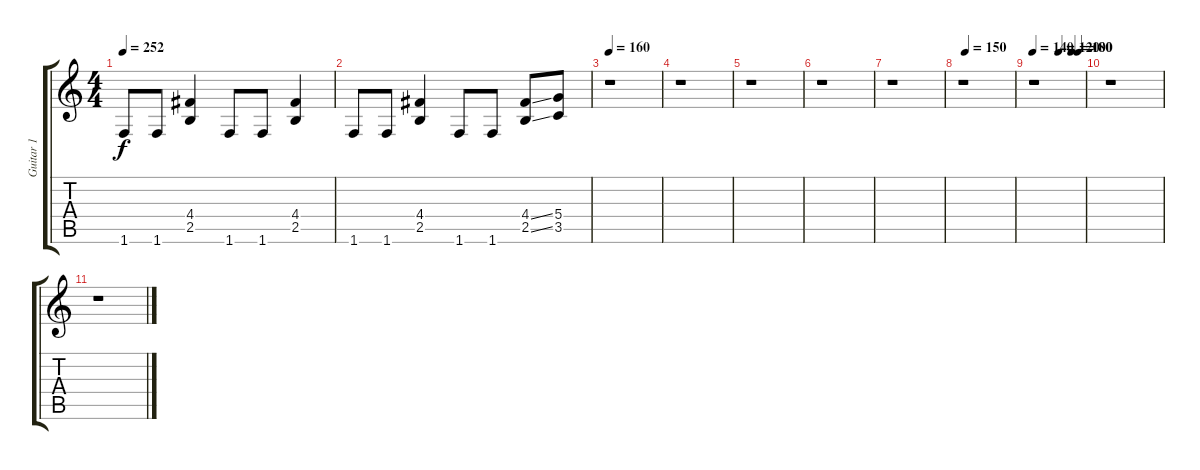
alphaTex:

\track ("Guitar 1" "Guitar 1") {instrument distortionguitar}
\staff {score tabs}
\tuning (E4 B3 G3 D3 A2 E2) {hide}
\ts (4 4)
\tempo 252
\clef g2
\ks c
1.6.8{dy f} 1.6.8 (4.4 2.5).4 1.6.8 1.6.8 (4.4 2.5).4 |
1.6.8 1.6.8 (4.4 2.5).4 1.6.8 1.6.8 (4.4{ss} 2.5{ss}).8 (5.4 3.5).8 |
\tempo 160
r.1 |
r.1 |
r.1 |
r.1 |
r.1 |
\tempo (150 0.0625)
r.1 |
\tempo 140
\tempo (120 0.5)
\tempo (100 0.75)
\tempo (80 0.875)
r.1 |
r.1 |
r.1
